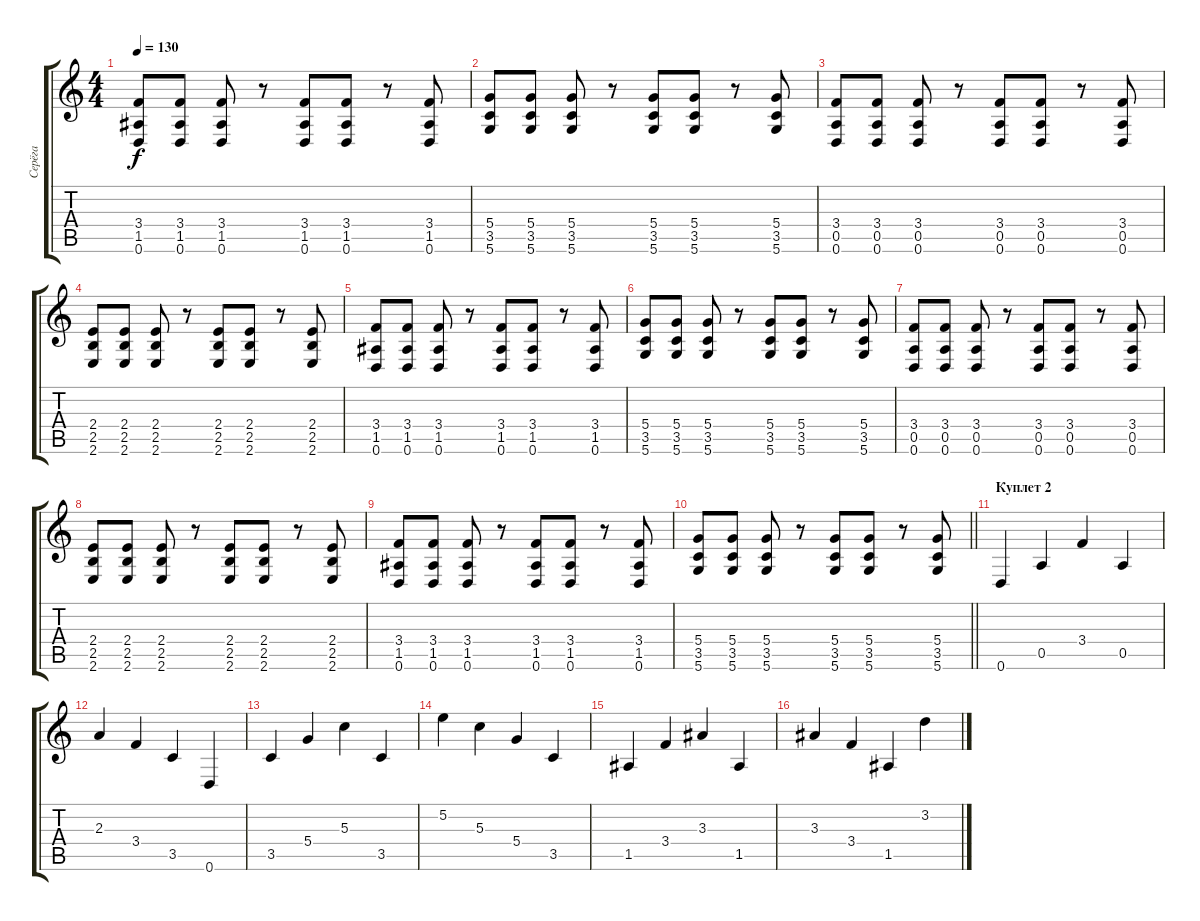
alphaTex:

\track ("Серёга" "Серёга") {instrument acousticguitarsteel}
\staff {score tabs}
\tuning (E4 B3 G3 D3 A2 D2) {hide}
\ts (4 4)
\tempo 130
\clef g2
\ks c
(3.4 1.5 0.6).8{dy f} (3.4 1.5 0.6).8 (3.4 1.5 0.6).8 r.8 (3.4 1.5 0.6).8 (3.4 1.5 0.6).8 r.8 (3.4 1.5 0.6).8 |
(5.4 3.5 5.6).8 (5.4 3.5 5.6).8 (5.4 3.5 5.6).8 r.8 (5.4 3.5 5.6).8 (5.4 3.5 5.6).8 r.8 (5.4 3.5 5.6).8 |
(3.4 0.5 0.6).8{volume 16 instrument distortionguitar} (3.4 0.5 0.6).8 (3.4 0.5 0.6).8 r.8 (3.4 0.5 0.6).8 (3.4 0.5 0.6).8 r.8 (3.4 0.5 0.6).8 |
(2.4 2.5 2.6).8 (2.4 2.5 2.6).8 (2.4 2.5 2.6).8 r.8 (2.4 2.5 2.6).8 (2.4 2.5 2.6).8 r.8 (2.4 2.5 2.6).8 |
(3.4 1.5 0.6).8 (3.4 1.5 0.6).8 (3.4 1.5 0.6).8 r.8 (3.4 1.5 0.6).8 (3.4 1.5 0.6).8 r.8 (3.4 1.5 0.6).8 |
(5.4 3.5 5.6).8 (5.4 3.5 5.6).8 (5.4 3.5 5.6).8 r.8 (5.4 3.5 5.6).8 (5.4 3.5 5.6).8 r.8 (5.4 3.5 5.6).8 |
(3.4 0.5 0.6).8{instrument distortionguitar} (3.4 0.5 0.6).8 (3.4 0.5 0.6).8 r.8 (3.4 0.5 0.6).8 (3.4 0.5 0.6).8 r.8 (3.4 0.5 0.6).8 |
(2.4 2.5 2.6).8 (2.4 2.5 2.6).8 (2.4 2.5 2.6).8 r.8 (2.4 2.5 2.6).8 (2.4 2.5 2.6).8 r.8 (2.4 2.5 2.6).8 |
(3.4 1.5 0.6).8 (3.4 1.5 0.6).8 (3.4 1.5 0.6).8 r.8 (3.4 1.5 0.6).8 (3.4 1.5 0.6).8 r.8 (3.4 1.5 0.6).8 |
\barLineRight lightlight
(5.4 3.5 5.6).8 (5.4 3.5 5.6).8 (5.4 3.5 5.6).8 r.8 (5.4 3.5 5.6).8 (5.4 3.5 5.6).8 r.8 (5.4 3.5 5.6).8 |
\section ("" "Куплет 2")
0.6.4{volume 10 instrument acousticguitarsteel} 0.5.4 3.4.4 0.5.4 |
2.3.4 3.4.4 3.5.4 0.6.4 |
3.5.4 5.4.4 5.3.4 3.5.4 |
5.2.4 5.3.4 5.4.4 3.5.4 |
1.5.4 3.4.4 3.3.4 1.5.4 |
3.3.4 3.4.4 1.5.4 3.2.4
